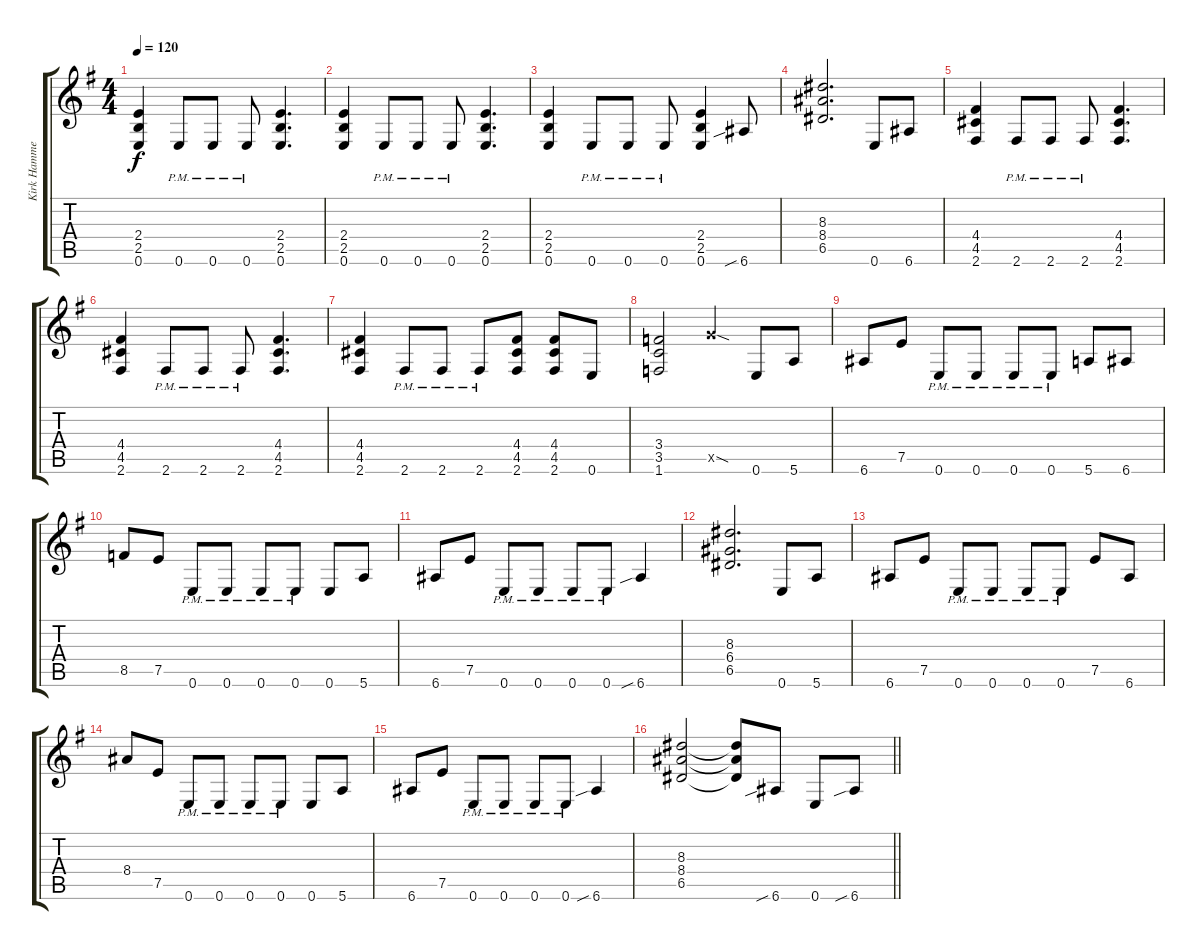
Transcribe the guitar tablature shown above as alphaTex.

\track ("Kirk Hammet" "Kirk Hamme") {instrument distortionguitar}
\staff {score tabs}
\tuning (E4 B3 G3 D3 A2 E2) {hide}
\ts (4 4)
\tempo 120
\clef g2
\ks g
(2.4 2.5 0.6).4{dy f} 0.6{pm}.8 0.6{pm}.8 0.6{pm}.8 (2.4 2.5 0.6).4{d} |
(2.4 2.5 0.6).4 0.6{pm}.8 0.6{pm}.8 0.6{pm}.8 (2.4 2.5 0.6).4{d} |
(2.4 2.5 0.6).4 0.6{pm}.8 0.6{pm}.8 0.6{pm}.8 (2.4 2.5 0.6).4 6.6{sib}.8 |
(8.3 8.4 6.5).2{d} 0.6.8 6.6.8 |
(4.4 4.5 2.6).4 2.6{pm}.8 2.6{pm}.8 2.6{pm}.8 (4.4 4.5 2.6).4{d} |
(4.4 4.5 2.6).4 2.6{pm}.8 2.6{pm}.8 2.6{pm}.8 (4.4 4.5 2.6).4{d} |
(4.4 4.5 2.6).4 2.6{pm}.8 2.6{pm}.8 2.6{pm}.8 (4.4 4.5 2.6).8 (4.4 4.5 2.6).8 0.6.8 |
(3.4 3.5 1.6).2 10.5{sod x}.4 0.6.8 5.6.8 |
6.6.8 7.5.8 0.6{pm}.8 0.6{pm}.8 0.6{pm}.8 0.6{pm}.8 5.6.8 6.6.8 |
8.5.8 7.5.8 0.6{pm}.8 0.6{pm}.8 0.6{pm}.8 0.6{pm}.8 0.6.8 5.6.8 |
6.6.8 7.5.8 0.6{pm}.8 0.6{pm}.8 0.6{pm}.8 0.6{pm}.8 6.6{sib}.4 |
(8.3 6.4 6.5).2{d} 0.6.8 5.6.8 |
6.6.8 7.5.8 0.6{pm}.8 0.6{pm}.8 0.6{pm}.8 0.6{pm}.8 7.5.8 6.6.8 |
8.4.8 7.5.8 0.6{pm}.8 0.6{pm}.8 0.6{pm}.8 0.6{pm}.8 0.6.8 5.6.8 |
6.6.8 7.5.8 0.6{pm}.8 0.6{pm}.8 0.6{pm}.8 0.6{pm}.8 6.6{sib}.4 |
\barLineRight lightlight
(8.3 8.4 6.5).2 (8.3{t} 8.4{t} 6.5{t}).8 6.6{sib}.8 0.6.8 6.6{sib}.8
